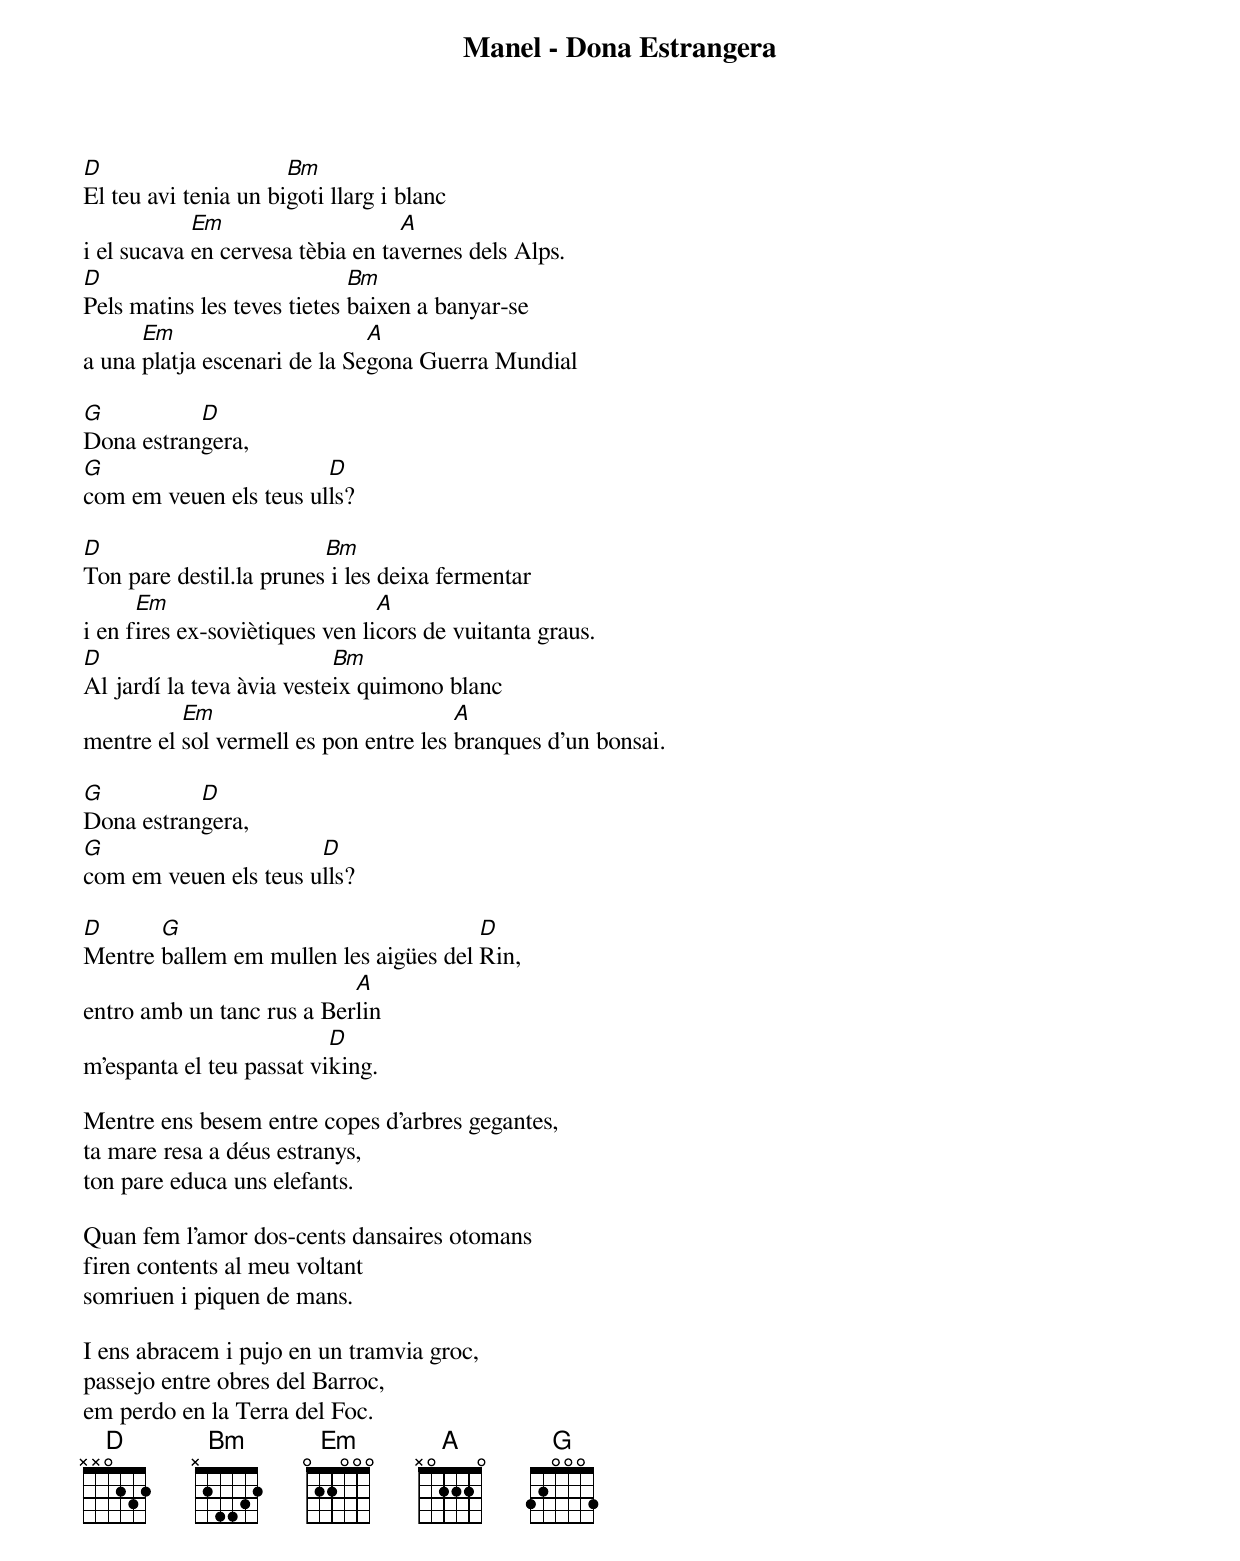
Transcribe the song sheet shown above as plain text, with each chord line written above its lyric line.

Manel - Dona Estrangera

D                     Bm
El teu avi tenia un bigoti llarg i blanc
            Em                    A
i el sucava en cervesa tèbia en tavernes dels Alps.
D                            Bm
Pels matins les teves tietes baixen a banyar-se
      Em                      A
a una platja escenari de la Segona Guerra Mundial

G          D
Dona estrangera,
G                       D
com em veuen els teus ulls?

D                        Bm
Ton pare destil.la prunes i les deixa fermentar
      Em                        A
i en fires ex-soviètiques ven licors de vuitanta graus.
D                          Bm
Al jardí la teva àvia vesteix quimono blanc
          Em                           A
mentre el sol vermell es pon entre les branques d'un bonsai.

G          D
Dona estrangera,
G                      D
com em veuen els teus ulls?

D      G                               D
Mentre ballem em mullen les aigües del Rin,
                           A
entro amb un tanc rus a Berlin
                          D
m'espanta el teu passat viking.

Mentre ens besem entre copes d'arbres gegantes,
ta mare resa a déus estranys,
ton pare educa uns elefants.

Quan fem l'amor dos-cents dansaires otomans
firen contents al meu voltant
somriuen i piquen de mans.

I ens abracem i pujo en un tramvia groc,
passejo entre obres del Barroc,
em perdo en la Terra del Foc.
